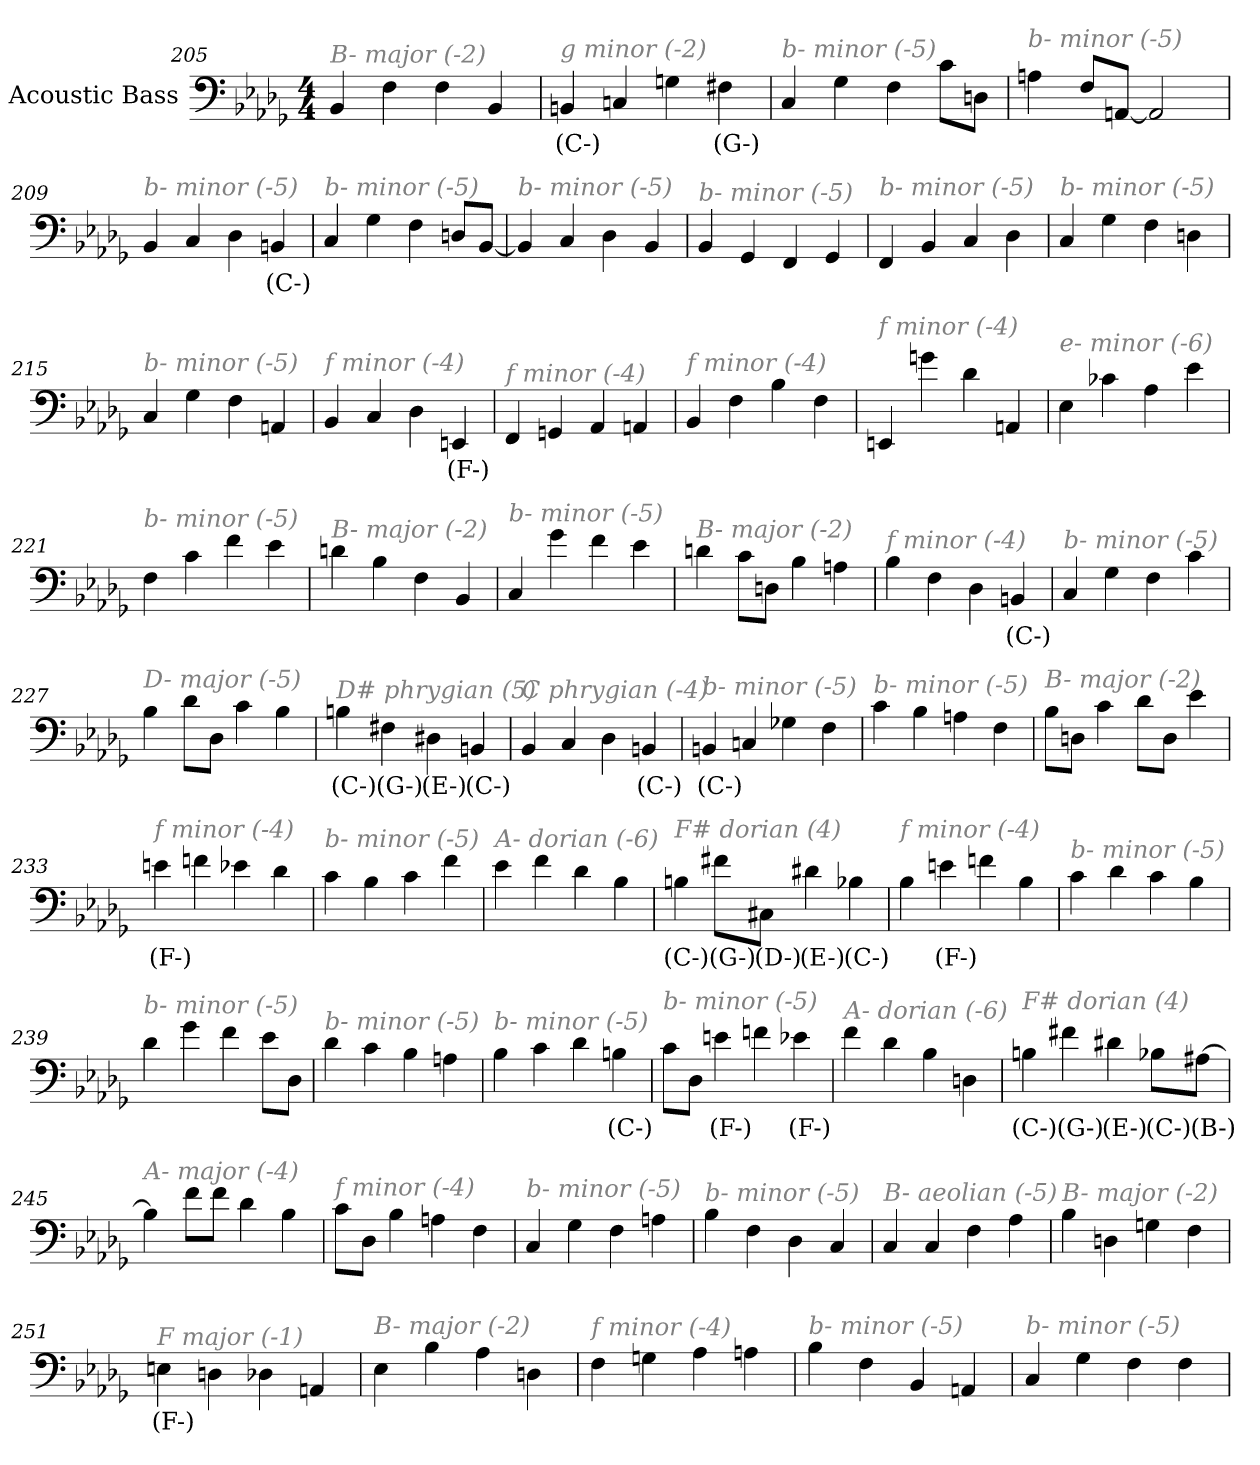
**kern	**text
*part1	*part1
*staff1	*staff1
*I"Acoustic Bass	*
*clefF4	*
*ITrd7c12	*
*k[b-e-a-d-g-]	*
*D-:	*
*M4/4	*
=205	=205
!LO:TX:i:color=#808080:t=B- major (-2)	!
4BBB-	.
4FF	.
4FF	.
4BBB-	.
=206	=206
!LO:TX:i:color=#808080:t=g minor (-2)	!
4BBBni	(C-)
4CCn	.
4GGn	.
4FF#Xi	(G-)
=207	=207
!LO:TX:i:color=#808080:t=b- minor (-5)	!
4CC	.
4GG-	.
4FF	.
8CL	.
8DDnJ	.
=208	=208
!LO:TX:i:color=#808080:t=b- minor (-5)	!
4AAn	.
8FFL	.
[8AAAnJ	.
2AAA]	.
=209	=209
!LO:TX:i:color=#808080:t=b- minor (-5)	!
4BBB-	.
4CC	.
4DD-	.
4BBBni	(C-)
=210	=210
!LO:TX:i:color=#808080:t=b- minor (-5)	!
4CC	.
4GG-	.
4FF	.
8DDnL	.
[8BBB-J	.
=211	=211
!LO:TX:i:color=#808080:t=b- minor (-5)	!
4BBB-]	.
4CC	.
4DD-	.
4BBB-	.
=212	=212
!LO:TX:i:color=#808080:t=b- minor (-5)	!
4BBB-	.
4GGG-	.
4FFF	.
4GGG-	.
=213	=213
!LO:TX:i:color=#808080:t=b- minor (-5)	!
4FFF	.
4BBB-	.
4CC	.
4DD-	.
=214	=214
!LO:TX:i:color=#808080:t=b- minor (-5)	!
4CC	.
4GG-	.
4FF	.
4DDn	.
=215	=215
!LO:TX:i:color=#808080:t=b- minor (-5)	!
4CC	.
4GG-	.
4FF	.
4AAAn	.
=216	=216
!LO:TX:i:color=#808080:t=f minor (-4)	!
4BBB-	.
4CC	.
4DD-	.
4EEEni	(F-)
=217	=217
!LO:TX:i:color=#808080:t=f minor (-4)	!
4FFF	.
4GGGn	.
4AAA-	.
4AAAn	.
=218	=218
!LO:TX:i:color=#808080:t=f minor (-4)	!
4BBB-	.
4FF	.
4BB-	.
4FF	.
=219	=219
!LO:TX:i:color=#808080:t=f minor (-4)	!
4EEEn	.
4Gn	.
4D-	.
4AAAn	.
=220	=220
!LO:TX:i:color=#808080:t=e- minor (-6)	!
4EE-	.
4C-X	.
4AA-	.
4E-	.
=221	=221
!LO:TX:i:color=#808080:t=b- minor (-5)	!
4FF	.
4C	.
4F	.
4E-	.
=222	=222
!LO:TX:i:color=#808080:t=B- major (-2)	!
4Dn	.
4BB-	.
4FF	.
4BBB-	.
=223	=223
!LO:TX:i:color=#808080:t=b- minor (-5)	!
4CC	.
4G-	.
4F	.
4E-	.
=224	=224
!LO:TX:i:color=#808080:t=B- major (-2)	!
4Dn	.
8CL	.
8DDnJ	.
4BB-	.
4AAn	.
=225	=225
!LO:TX:i:color=#808080:t=f minor (-4)	!
4BB-	.
4FF	.
4DD-	.
4BBBni	(C-)
=226	=226
!LO:TX:i:color=#808080:t=b- minor (-5)	!
4CC	.
4GG-	.
4FF	.
4C	.
=227	=227
!LO:TX:i:color=#808080:t=D- major (-5)	!
4BB-	.
8D-L	.
8DD-J	.
4C	.
4BB-	.
=228	=228
!LO:TX:i:color=#808080:t=D# phrygian (5)	!
4BBni	(C-)
4FF#Xi	(G-)
4DD#Xi	(E-)
4BBBni	(C-)
=229	=229
!LO:TX:i:color=#808080:t=C phrygian (-4)	!
4BBB-	.
4CC	.
4DD-	.
4BBBni	(C-)
=230	=230
!LO:TX:i:color=#808080:t=b- minor (-5)	!
4BBBni	(C-)
4CCn	.
4GG-X	.
4FF	.
=231	=231
!LO:TX:i:color=#808080:t=b- minor (-5)	!
4C	.
4BB-	.
4AAn	.
4FF	.
=232	=232
!LO:TX:i:color=#808080:t=B- major (-2)	!
8BB-L	.
8DDnJ	.
4C	.
8D-L	.
8DDJ	.
4E-	.
=233	=233
!LO:TX:i:color=#808080:t=f minor (-4)	!
4Eni	(F-)
4Fn	.
4E-	.
4D-	.
=234	=234
!LO:TX:i:color=#808080:t=b- minor (-5)	!
4C	.
4BB-	.
4C	.
4F	.
=235	=235
!LO:TX:i:color=#808080:t=A- dorian (-6)	!
4E-	.
4F	.
4D-	.
4BB-	.
=236	=236
!LO:TX:i:color=#808080:t=F# dorian (4)	!
4BBni	(C-)
8F#XiL	(G-)
8CC#XiJ	(D-)
4D#Xi	(E-)
4BB-i	(C-)
=237	=237
!LO:TX:i:color=#808080:t=f minor (-4)	!
4BB-	.
4Eni	(F-)
4Fn	.
4BB-	.
=238	=238
!LO:TX:i:color=#808080:t=b- minor (-5)	!
4C	.
4D-	.
4C	.
4BB-	.
=239	=239
!LO:TX:i:color=#808080:t=b- minor (-5)	!
4D-	.
4G-	.
4F	.
8E-L	.
8DD-J	.
=240	=240
!LO:TX:i:color=#808080:t=b- minor (-5)	!
4D-	.
4C	.
4BB-	.
4AAn	.
=241	=241
!LO:TX:i:color=#808080:t=b- minor (-5)	!
4BB-	.
4C	.
4D-	.
4BBni	(C-)
=242	=242
!LO:TX:i:color=#808080:t=b- minor (-5)	!
8CL	.
8DD-J	.
4Eni	(F-)
4Fn	.
4E-Xi	(F-)
=243	=243
!LO:TX:i:color=#808080:t=A- dorian (-6)	!
4F	.
4D-	.
4BB-	.
4DDn	.
=244	=244
!LO:TX:i:color=#808080:t=F# dorian (4)	!
4BBni	(C-)
4F#Xi	(G-)
4D#Xi	(E-)
8BB-iL	(C-)
[8AA#XiJ	(B-)
=245	=245
!LO:TX:i:color=#808080:t=A- major (-4)	!
4BB-]	.
8FL	.
8FJ	.
4D-	.
4BB-	.
=246	=246
!LO:TX:i:color=#808080:t=f minor (-4)	!
8CL	.
8DD-J	.
4BB-	.
4AAn	.
4FF	.
=247	=247
!LO:TX:i:color=#808080:t=b- minor (-5)	!
4CC	.
4GG-	.
4FF	.
4AAn	.
=248	=248
!LO:TX:i:color=#808080:t=b- minor (-5)	!
4BB-	.
4FF	.
4DD-	.
4CC	.
=249	=249
!LO:TX:i:color=#808080:t=B- aeolian (-5)	!
4CC	.
4CC	.
4FF	.
4AA-	.
=250	=250
!LO:TX:i:color=#808080:t=B- major (-2)	!
4BB-	.
4DDn	.
4GGn	.
4FF	.
=251	=251
!LO:TX:i:color=#808080:t=F major (-1)	!
4EEni	(F-)
4DDn	.
4DD-X	.
4AAAn	.
=252	=252
!LO:TX:i:color=#808080:t=B- major (-2)	!
4EE-	.
4BB-	.
4AA-	.
4DDn	.
=253	=253
!LO:TX:i:color=#808080:t=f minor (-4)	!
4FF	.
4GGn	.
4AA-	.
4AAn	.
=254	=254
!LO:TX:i:color=#808080:t=b- minor (-5)	!
4BB-	.
4FF	.
4BBB-	.
4AAAn	.
=255	=255
!LO:TX:i:color=#808080:t=b- minor (-5)	!
4CC	.
4GG-	.
4FF	.
4FF	.
=	=
*-	*-
